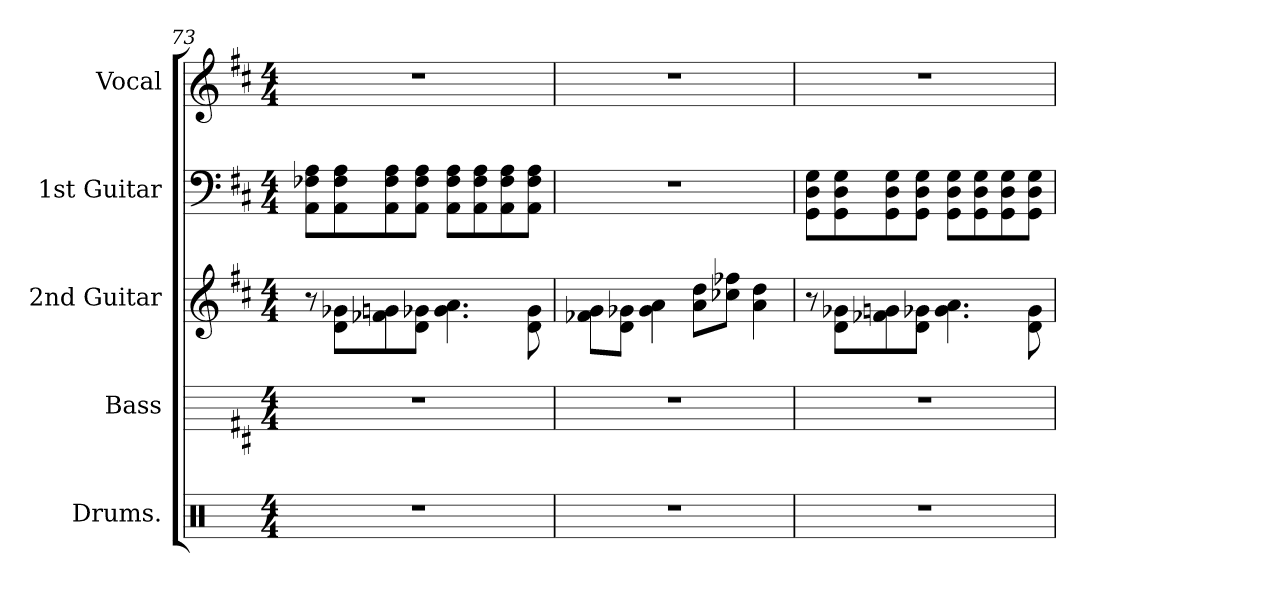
**kern	**kern	**kern	**kern	**kern
*part5	*part4	*part3	*part2	*part1
*staff5	*staff4	*staff3	*staff2	*staff1
*I"Drums.	*I"Bass	*I"2nd Guitar	*I"1st Guitar	*I"Vocal
*I'Drs.	*I'Ba.	*I'Gt.2	*I'Gt.1	*I'Vo.
*clefX	*	*	*	*clefG2
*	*ITrd7c12	*	*	*
*k[]	*k[f#c#]	*k[f#c#]	*k[f#c#]	*k[f#c#]
*M4/4	*M4/4	*M4/4	*M4/4	*M4/4
=73	=73	=73	=73	=73
1r	1r	8r	8AA\ 8F-\ 8A\L	1r
.	.	8d\ 8g-\L	8AA\ 8F-\ 8A\	.
.	.	8f-\ 8g\	8AA\ 8F-\ 8A\	.
.	.	8d\ 8g-\J	8AA\ 8F-\ 8A\J	.
.	.	4.g-\ 4.a\	8AA\ 8F-\ 8A\L	.
.	.	.	8AA\ 8F-\ 8A\	.
.	.	.	8AA\ 8F-\ 8A\	.
.	.	8d\ 8g-\	8AA\ 8F-\ 8A\J	.
=74	=74	=74	=74	=74
1r	1r	8f-\ 8g\L	1r	1r
.	.	8d\ 8g-\J	.	.
.	.	4g-\ 4a\	.	.
.	.	8a\ 8dd\L	.	.
.	.	8cc-\ 8ff-\J	.	.
.	.	4a\ 4dd\	.	.
=75	=75	=75	=75	=75
1r	1r	8r	8GG\ 8D\ 8G\L	1r
.	.	8d\ 8g-\L	8GG\ 8D\ 8G\	.
.	.	8f-\ 8g\	8GG\ 8D\ 8G\	.
.	.	8d\ 8g-\J	8GG\ 8D\ 8G\J	.
.	.	4.g-\ 4.a\	8GG\ 8D\ 8G\L	.
.	.	.	8GG\ 8D\ 8G\	.
.	.	.	8GG\ 8D\ 8G\	.
.	.	8d\ 8g-\	8GG\ 8D\ 8G\J	.
=	=	=	=	=
*-	*-	*-	*-	*-
